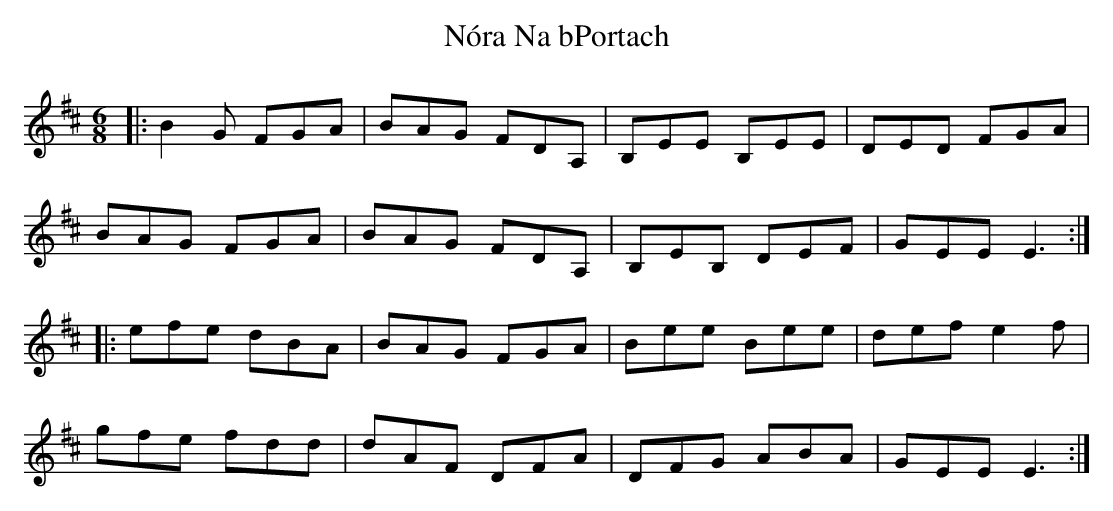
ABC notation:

X:1
T: Nóra Na bPortach
M: 6/8
L: 1/8
K: Edor
|:B2G FGA|BAG FDA,|B,EE B,EE|DED FGA|
BAG FGA|BAG FDA,|B,EB, DEF|GEE E3:|
|:efe dBA|BAG FGA|Bee Bee|def e2f|
gfe fdd|dAF DFA|DFG ABA|GEE E3:|
